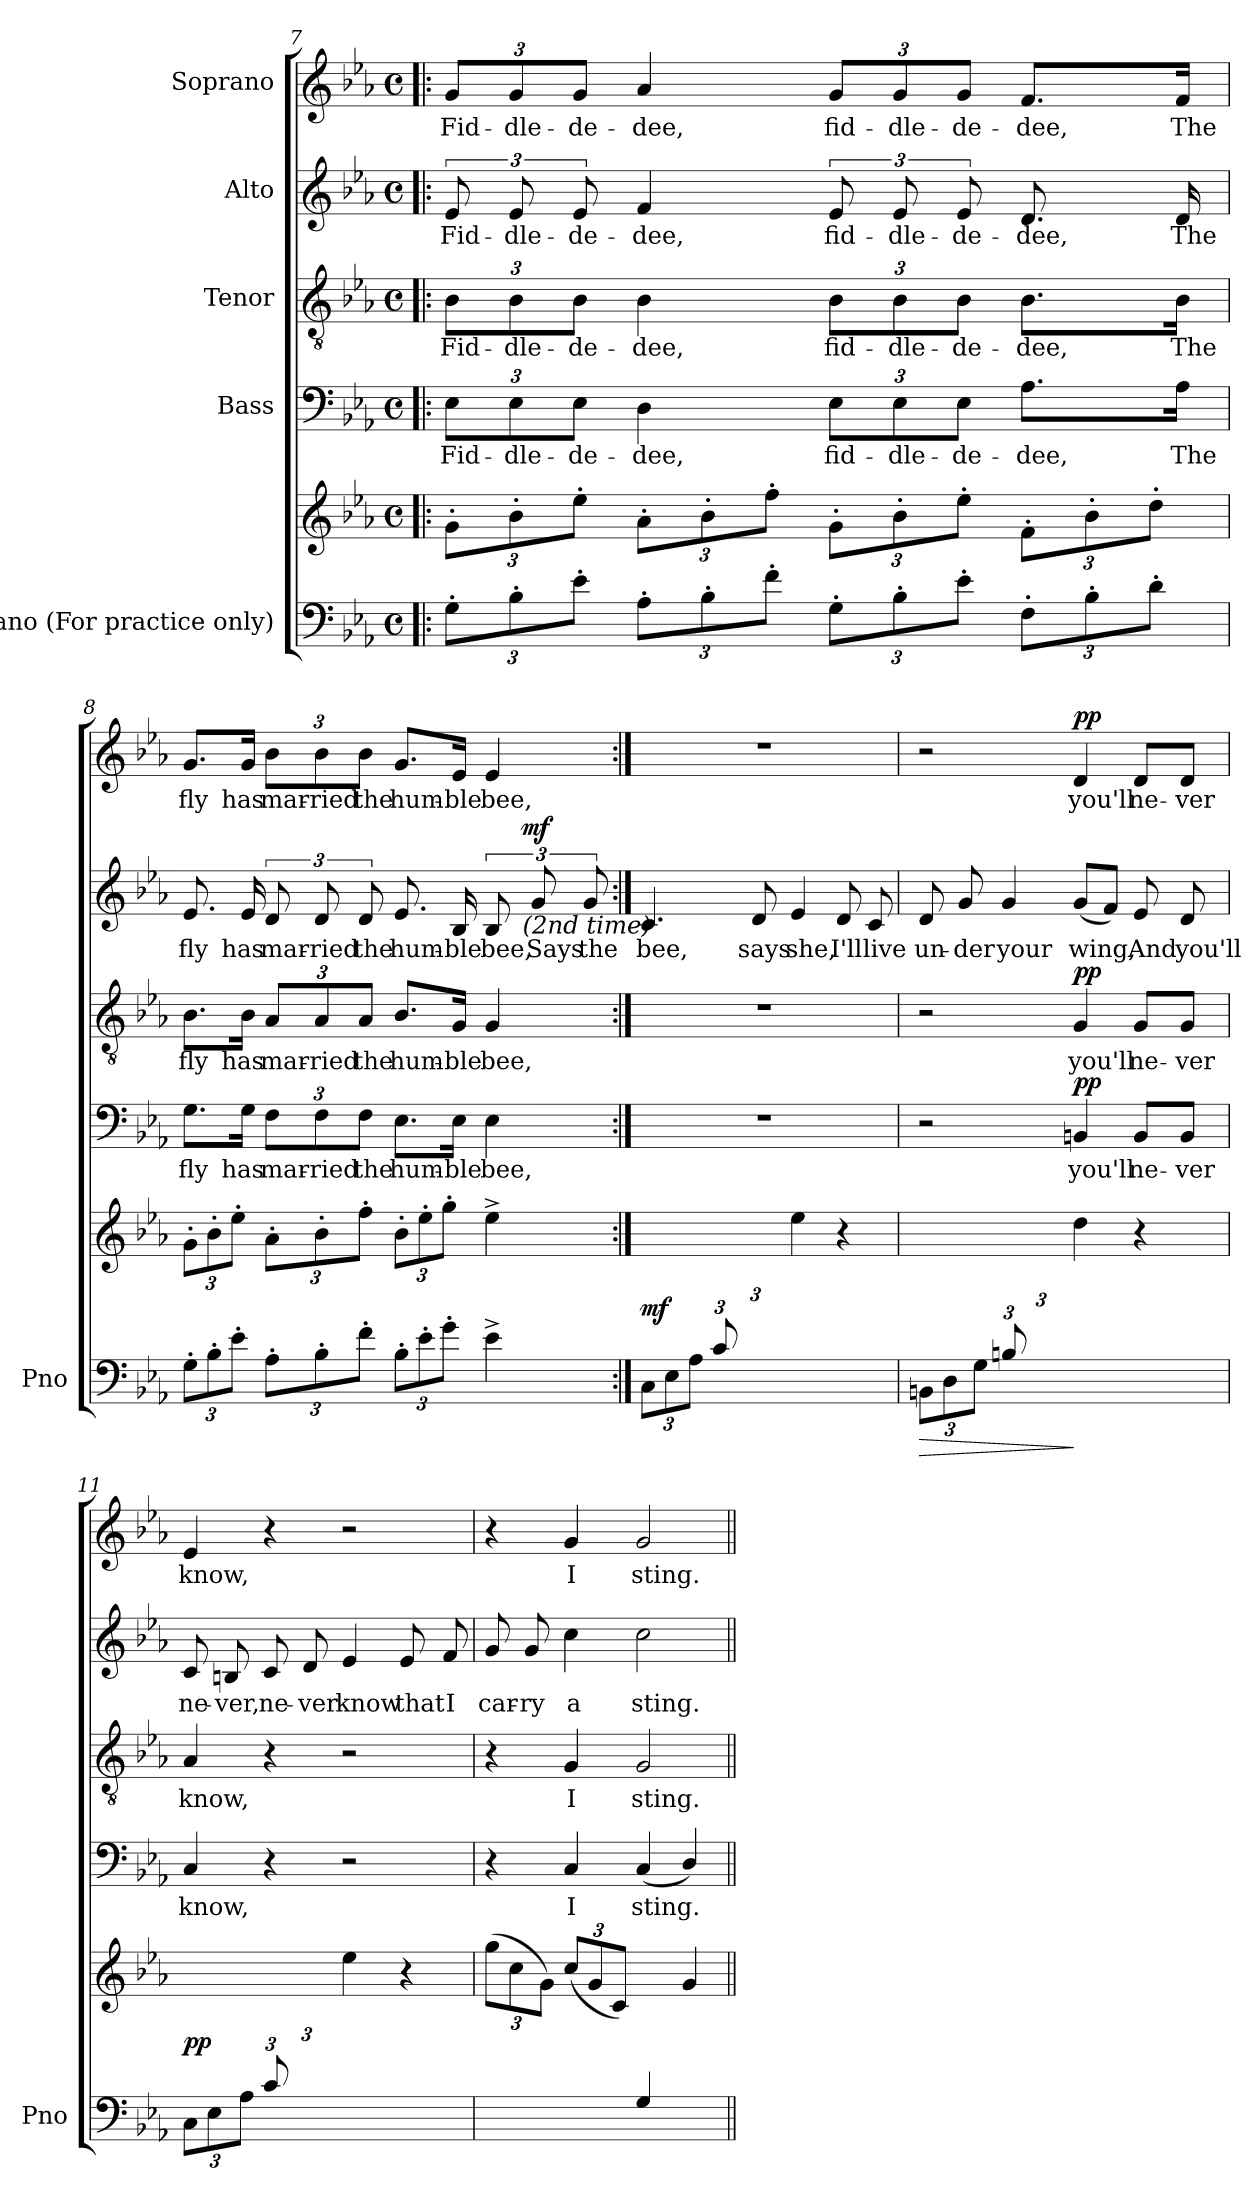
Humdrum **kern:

**kern	**kern	**dynam	**kern	**text	**dynam	**kern	**text	**dynam	**kern	**text	**dynam	**kern	**text	**dynam
*part5	*part5	*part5	*part4	*part4	*part4	*part3	*part3	*part3	*part2	*part2	*part2	*part1	*part1	*part1
*staff6	*staff5	*staff5/6	*staff4	*staff4	*staff4	*staff3	*staff3	*staff3	*staff2	*staff2	*staff2	*staff1	*staff1	*staff1
*I"Piano (For practice only)	*	*	*I"Bass	*	*	*I"Tenor	*	*	*I"Alto	*	*	*I"Soprano	*	*
*I'Pno	*	*	*	*	*	*	*	*	*	*	*	*	*	*
!!LO:PB:g=z
*clefF4	*clefG2	*	*clefF4	*	*	*clefGv2	*	*	*clefG2	*	*	*clefG2	*	*
*k[b-e-a-]	*k[b-e-a-]	*	*k[b-e-a-]	*	*	*k[b-e-a-]	*	*	*k[b-e-a-]	*	*	*k[b-e-a-]	*	*
*M4/4	*M4/4	*	*M4/4	*	*	*M4/4	*	*	*M4/4	*	*	*M4/4	*	*
*met(c)	*met(c)	*	*met(c)	*	*	*met(c)	*	*	*met(c)	*	*	*met(c)	*	*
=7!|:	=7!|:	=7!|:	=7!|:	=7!|:	=7!|:	=7!|:	=7!|:	=7!|:	=7!|:	=7!|:	=7!|:	=7!|:	=7!|:	=7!|:
!	!	!LO:DY:b	!	!LO:LY:b	!	!	!LO:LY:b	!	!	!LO:LY:b	!	!	!LO:LY:b	!
!	!	!LO:DY:n=1:b	!	!	!	!	!	!	!	!	!	!	!	!
!	!	!LO:DY:n=2:b	!	!	!LO:DY:a	!	!	!	!	!	!	!	!	!
!	!	!	!	!	!LO:DY:n=1:a	!	!	!	!	!	!	!	!	!
!	!	!	!	!	!LO:DY:n=2:a	!	!	!	!	!	!	!	!	!
!	!	!	!	!	!LO:DY:n=3:a	!	!	!LO:DY:a	!	!	!	!	!	!
!	!	!	!	!	!	!	!	!LO:DY:n=1:a	!	!	!	!	!	!
!	!	!	!	!	!	!	!	!LO:DY:n=2:a	!	!	!	!	!	!
!	!	!	!	!	!	!	!	!LO:DY:n=3:a	!	!	!LO:DY:a	!	!	!
!	!	!	!	!	!	!	!	!	!	!	!LO:DY:n=1:a	!	!	!
!	!	!	!	!	!	!	!	!	!	!	!LO:DY:n=2:a	!	!	!
!	!	!	!	!	!	!	!	!	!	!	!LO:DY:n=3:a	!	!	!LO:DY:a
!	!	!	!	!	!	!	!	!	!	!	!	!	!	!LO:DY:n=1:a
!	!	!	!	!	!	!	!	!	!	!	!	!	!	!LO:DY:n=2:a
!	!	!	!	!	!	!	!	!	!	!	!	!	!	!LO:DY:n=3:a
12G'\L	12g'\L	other-dynamics f other-dynamics	12E-\L	Fid-	other-dynamics f other-dynamics pp	12B-\L	Fid-	other-dynamics f other-dynamics pp	12e-/	Fid-	other-dynamics f other-dynamics pp	12g/L	Fid-	other-dynamics f other-dynamics pp
!	!	!	!	!LO:LY:b	!	!	!LO:LY:b	!	!	!LO:LY:b	!	!	!LO:LY:b	!
12B-'\	12b-'\	.	12E-\	-dle-	.	12B-\	-dle-	.	12e-/	-dle-	.	12g/	-dle-	.
!	!	!LO:DY:n=3:b	!	!LO:LY:b	!	!	!LO:LY:b	!	!	!LO:LY:b	!	!	!LO:LY:b	!
!	!	!LO:DY:n=4:b	!	!	!	!	!	!	!	!	!	!	!	!
12e-'\J	12ee-'\J	other-dynamics pp	12E-\J	-de-	.	12B-\J	-de-	.	12e-/	-de-	.	12g/J	-de-	.
!	!	!	!	!LO:LY:b	!	!	!LO:LY:b	!	!	!LO:LY:b	!	!	!LO:LY:b	!
12A-'\L	12a-'\L	.	4D\	-dee,	.	4B-\	-dee,	.	4f/	-dee,	.	4a-/	-dee,	.
12B-'\	12b-'\	.	.	.	.	.	.	.	.	.	.	.	.	.
12f'\J	12ff'\J	.	.	.	.	.	.	.	.	.	.	.	.	.
!	!	!	!	!LO:LY:b	!	!	!LO:LY:b	!	!	!LO:LY:b	!	!	!LO:LY:b	!
12G'\L	12g'\L	.	12E-\L	fid-	.	12B-\L	fid-	.	12e-/	fid-	.	12g/L	fid-	.
!	!	!	!	!LO:LY:b	!	!	!LO:LY:b	!	!	!LO:LY:b	!	!	!LO:LY:b	!
12B-'\	12b-'\	.	12E-\	-dle-	.	12B-\	-dle-	.	12e-/	-dle-	.	12g/	-dle-	.
!	!	!	!	!LO:LY:b	!	!	!LO:LY:b	!	!	!LO:LY:b	!	!	!LO:LY:b	!
12e-'\J	12ee-'\J	.	12E-\J	-de-	.	12B-\J	-de-	.	12e-/	-de-	.	12g/J	-de-	.
!	!	!	!	!LO:LY:b	!	!	!LO:LY:b	!	!	!LO:LY:b	!	!	!LO:LY:b	!
12F'\L	12f'\L	.	8.A-\L	-dee,	.	8.B-\L	-dee,	.	8.d/	-dee,	.	8.f/L	-dee,	.
12B-'\	12b-'\	.	.	.	.	.	.	.	.	.	.	.	.	.
12d'\J	12dd'\J	.	.	.	.	.	.	.	.	.	.	.	.	.
!	!	!	!	!LO:LY:b	!	!	!LO:LY:b	!	!	!LO:LY:b	!	!	!LO:LY:b	!
.	.	.	16A-\Jk	The	.	16B-\Jk	The	.	16d/	The	.	16f/Jk	The	.
=8	=8	=8	=8	=8	=8	=8	=8	=8	=8	=8	=8	=8	=8	=8
!	!	!	!	!LO:LY:b	!	!	!LO:LY:b	!	!	!LO:LY:b	!	!	!LO:LY:b	!
12G'\L	12g'\L	.	8.G\L	fly	.	8.B-\L	fly	.	8.e-/	fly	.	8.g/L	fly	.
12B-'\	12b-'\	.	.	.	.	.	.	.	.	.	.	.	.	.
12e-'\J	12ee-'\J	.	.	.	.	.	.	.	.	.	.	.	.	.
!	!	!	!	!LO:LY:b	!	!	!LO:LY:b	!	!	!LO:LY:b	!	!	!LO:LY:b	!
.	.	.	16G\Jk	has	.	16B-\Jk	has	.	16e-/	has	.	16g/Jk	has	.
!	!	!	!	!LO:LY:b	!	!	!LO:LY:b	!	!	!LO:LY:b	!	!	!LO:LY:b	!
12A-'\L	12a-'\L	.	12F\L	mar-	.	12A-/L	mar-	.	12d/	mar-	.	12b-\L	mar-	.
!	!	!	!	!LO:LY:b	!	!	!LO:LY:b	!	!	!LO:LY:b	!	!	!LO:LY:b	!
12B-'\	12b-'\	.	12F\	-ried	.	12A-/	-ried	.	12d/	-ried	.	12b-\	-ried	.
!	!	!	!	!LO:LY:b	!	!	!LO:LY:b	!	!	!LO:LY:b	!	!	!LO:LY:b	!
12f'\J	12ff'\J	.	12F\J	the	.	12A-/J	the	.	12d/	the	.	12b-\J	the	.
!	!	!	!	!LO:LY:b	!	!	!LO:LY:b	!	!	!LO:LY:b	!	!	!LO:LY:b	!
12B-'\L	12b-'\L	.	8.E-\L	hum-	.	8.B-/L	hum-	.	8.e-/	hum-	.	8.g/L	hum-	.
12e-'\	12ee-'\	.	.	.	.	.	.	.	.	.	.	.	.	.
12g'\J	12gg'\J	.	.	.	.	.	.	.	.	.	.	.	.	.
!	!	!	!	!LO:LY:b	!	!	!LO:LY:b	!	!	!LO:LY:b	!	!	!LO:LY:b	!
.	.	.	16E-\Jk	-ble	.	16G/Jk	-ble	.	16B-/	-ble	.	16e-/Jk	-ble	.
!	!	!	!	!LO:LY:b	!	!	!LO:LY:b	!	!	!LO:LY:b	!	!	!LO:LY:b	!
4e-^\	4ee-^\	.	4E-\	bee,	.	4G/	bee,	.	12B-/	bee,	.	4e-/	bee,	.
!	!	!	!	!	!	!	!	!	!LO:TX:b:i:t=(2nd time)	!	!	!	!	!
!	!	!	!	!	!	!	!	!	!	!LO:LY:b	!LO:DY:a	!	!	!
.	.	.	.	.	.	.	.	.	12g!/	Says	mf	.	.	.
!	!	!	!	!	!	!	!	!	!	!LO:LY:b	!	!	!	!
.	.	.	.	.	.	.	.	.	12g!/	the	.	.	.	.
!!LO:LB:g=z
=9:|!	=9:|!	=9:|!	=9:|!	=9:|!	=9:|!	=9:|!	=9:|!	=9:|!	=9:|!	=9:|!	=9:|!	=9:|!	=9:|!	=9:|!
*^	*	*	*	*	*	*	*	*	*	*	*	*	*	*
!	!	!	!LO:DY:b	!	!	!	!	!	!	!	!LO:LY:b	!	!	!	!
(12C\L	1ryy	3ryy	mf	1r	.	.	1r	.	.	4.c/	bee,	.	1r	.	.
12E-\	.	.	.	.	.	.	.	.	.	.	.	.	.	.	.
12A-\J	.	.	.	.	.	.	.	.	.	.	.	.	.	.	.
*Xbrackettup	*	*	*	*	*	*	*	*	*	*	*	*	*	*	*
12c/L	.	.	.	.	.	.	.	.	.	.	.	.	.	.	.
3%2ryy	.	12e-\	.	.	.	.	.	.	.	.	.	.	.	.	.
!	!	!	!	!	!	!	!	!	!	!	!LO:LY:b	!	!	!	!
.	.	.	.	.	.	.	.	.	.	8d/	says	.	.	.	.
.	.	12a-\J	.	.	.	.	.	.	.	.	.	.	.	.	.
!	!	!	!	!	!	!	!	!	!	!	!LO:LY:b	!	!	!	!
.	.	4ee-\)	.	.	.	.	.	.	.	4e-/	she,	.	.	.	.
!	!	!	!	!	!	!	!	!	!	!	!LO:LY:b	!	!	!	!
.	.	4r	.	.	.	.	.	.	.	8d/	I'll	.	.	.	.
!	!	!	!	!	!	!	!	!	!	!	!LO:LY:b	!	!	!	!
.	.	.	.	.	.	.	.	.	.	8c/	live	.	.	.	.
=10	=10	=10	=10	=10	=10	=10	=10	=10	=10	=10	=10	=10	=10	=10	=10
*brackettup	*	*	*	*	*	*	*	*	*	*	*	*	*	*	*
!	!	!	!LO:HP:b=2	!	!	!	!	!	!	!	!LO:LY:b	!	!	!	!
(12BBn\L	1ryy	3ryy	>	2r	.	.	2r	.	.	8d/	un-	.	2r	.	.
12D\	.	.	.	.	.	.	.	.	.	.	.	.	.	.	.
!	!	!	!	!	!	!	!	!	!	!	!LO:LY:b	!	!	!	!
.	.	.	.	.	.	.	.	.	.	8g/	-der	.	.	.	.
12G\J	.	.	.	.	.	.	.	.	.	.	.	.	.	.	.
*Xbrackettup	*	*	*	*	*	*	*	*	*	*	*	*	*	*	*
!	!	!	!	!	!	!	!	!	!	!	!LO:LY:b	!	!	!	!
12Bn/L	.	.	.	.	.	.	.	.	.	4g/	your	.	.	.	.
3%2ryy	.	12d\	.	.	.	.	.	.	.	.	.	.	.	.	.
.	.	12g\J	.	.	.	.	.	.	.	.	.	.	.	.	.
!	!	!	!	!	!LO:LY:b	!LO:DY:a	!	!LO:LY:b	!LO:DY:a	!	!LO:LY:b	!	!	!LO:LY:b	!LO:DY:a
.	.	4dd\)	]	4BBn/	you'll	pp	4G/	you'll	pp	(8g/L	wing,	.	4d/	you'll	pp
.	.	.	.	.	.	.	.	.	.	8f/J)	.	.	.	.	.
!	!	!	!	!	!LO:LY:b	!	!	!LO:LY:b	!	!	!LO:LY:b	!	!	!LO:LY:b	!
.	.	4r	.	8BB/L	ne-	.	8G/L	ne-	.	8e-/	And	.	8d/L	ne-	.
!	!	!	!	!	!LO:LY:b	!	!	!LO:LY:b	!	!	!LO:LY:b	!	!	!LO:LY:b	!
.	.	.	.	8BB/J	-ver	.	8G/J	-ver	.	8d/	you'll	.	8d/J	-ver	.
!!LO:LB:g=z
=11	=11	=11	=11	=11	=11	=11	=11	=11	=11	=11	=11	=11	=11	=11	=11
*brackettup	*	*	*	*	*	*	*	*	*	*	*	*	*	*	*
!	!	!	!LO:DY:b	!	!LO:LY:b	!	!	!LO:LY:b	!	!	!LO:LY:b	!	!	!LO:LY:b	!
(12C\L	1ryy	3ryy	pp	4C/	know,	.	4A-/	know,	.	8c/	ne-	.	4e-/	know,	.
12E-\	.	.	.	.	.	.	.	.	.	.	.	.	.	.	.
!	!	!	!	!	!	!	!	!	!	!	!LO:LY:b	!	!	!	!
.	.	.	.	.	.	.	.	.	.	8Bn/	-ver,	.	.	.	.
12A-\J	.	.	.	.	.	.	.	.	.	.	.	.	.	.	.
*Xbrackettup	*	*	*	*	*	*	*	*	*	*	*	*	*	*	*
!	!	!	!	!	!	!	!	!	!	!	!LO:LY:b	!	!	!	!
12c/L	.	.	.	4r	.	.	4r	.	.	8c/	ne-	.	4r	.	.
3%2ryy	.	12e-\	.	.	.	.	.	.	.	.	.	.	.	.	.
!	!	!	!	!	!	!	!	!	!	!	!LO:LY:b	!	!	!	!
.	.	.	.	.	.	.	.	.	.	8d/	-ver	.	.	.	.
.	.	12a-\J	.	.	.	.	.	.	.	.	.	.	.	.	.
!	!	!	!	!	!	!	!	!	!	!	!LO:LY:b	!	!	!	!
.	.	4ee-\)	.	2r	.	.	2r	.	.	4e-/	know	.	2r	.	.
!	!	!	!	!	!	!	!	!	!	!	!LO:LY:b	!	!	!	!
.	.	4r	.	.	.	.	.	.	.	8e-/	that	.	.	.	.
!	!	!	!	!	!	!	!	!	!	!	!LO:LY:b	!	!	!	!
.	.	.	.	.	.	.	.	.	.	8f/	I	.	.	.	.
=12	=12	=12	=12	=12	=12	=12	=12	=12	=12	=12	=12	=12	=12	=12	=12
!	!	!	!	!	!	!	!	!	!	!	!LO:LY:b	!	!	!	!
2ryy	1ryy	(12gg\L	.	4r	.	.	4r	.	.	8g/	car-	.	4r	.	.
.	.	12cc\	.	.	.	.	.	.	.	.	.	.	.	.	.
!	!	!	!	!	!	!	!	!	!	!	!LO:LY:b	!	!	!	!
.	.	.	.	.	.	.	.	.	.	8g/	-ry	.	.	.	.
.	.	12g\J)	.	.	.	.	.	.	.	.	.	.	.	.	.
!	!	!	!	!	!LO:LY:b	!	!	!LO:LY:b	!	!	!LO:LY:b	!	!	!LO:LY:b	!
.	.	(12cc/L	.	4C/	I	.	4G/	I	.	4cc\	a	.	4g/	I	.
.	.	12g/	.	.	.	.	.	.	.	.	.	.	.	.	.
.	.	12c/J)	.	.	.	.	.	.	.	.	.	.	.	.	.
!	!	!	!	!	!LO:LY:b	!	!	!LO:LY:b	!	!	!LO:LY:b	!	!	!LO:LY:b	!
(4G/	.	4ryy	.	(4C/	sting.	.	2G/	sting.	.	2cc\	sting.	.	2g/	sting.	.
4ryy	.	4g/)	.	4D/)	.	.	.	.	.	.	.	.	.	.	.
*v	*v	*	*	*	*	*	*	*	*	*	*	*	*	*	*
=||	=||	=||	=||	=||	=||	=||	=||	=||	=||	=||	=||	=||	=||	=||
*-	*-	*-	*-	*-	*-	*-	*-	*-	*-	*-	*-	*-	*-	*-
